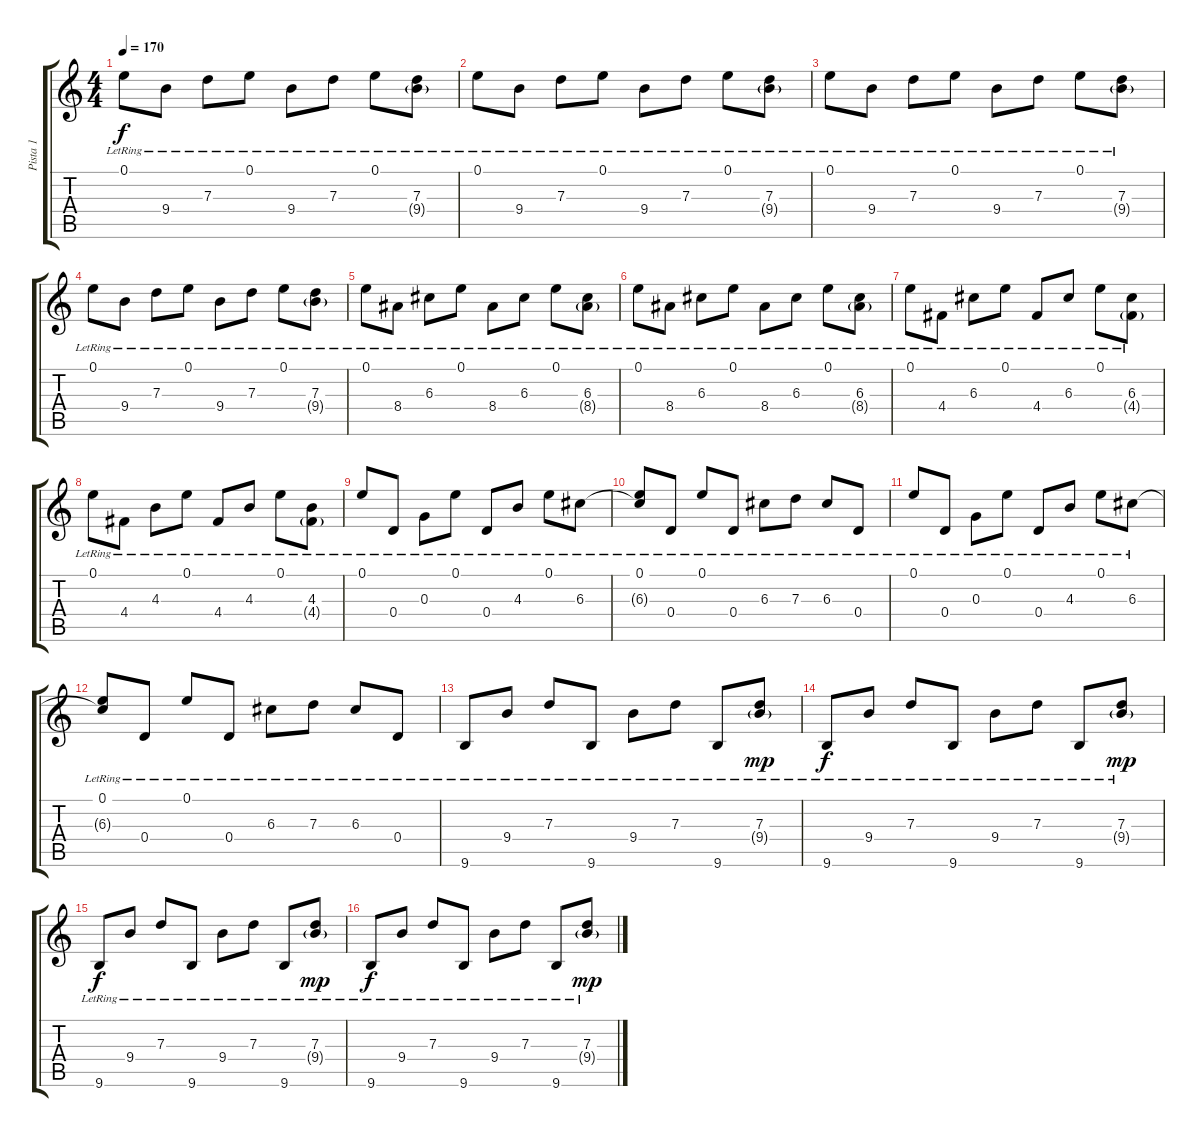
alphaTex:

\track ("Pista 1" "Pista 1") {instrument acousticguitarsteel}
\staff {score tabs}
\tuning (E4 B3 G3 D3 A2 D2) {hide}
\ts (4 4)
\tempo 170
\clef g2
\ks c
0.1{lr}.8{dy f} 9.4{lr}.8 7.3{lr}.8 0.1{lr}.8 9.4{lr}.8 7.3{lr}.8 0.1{lr}.8 (7.3{lr} 9.4{g lr}).8 |
0.1{lr}.8 9.4{lr}.8 7.3{lr}.8 0.1{lr}.8 9.4{lr}.8 7.3{lr}.8 0.1{lr}.8 (7.3{lr} 9.4{g lr}).8 |
0.1{lr}.8 9.4{lr}.8 7.3{lr}.8 0.1{lr}.8 9.4{lr}.8 7.3{lr}.8 0.1{lr}.8 (7.3{lr} 9.4{g lr}).8 |
0.1{lr}.8 9.4{lr}.8 7.3{lr}.8 0.1{lr}.8 9.4{lr}.8 7.3{lr}.8 0.1{lr}.8 (7.3{lr} 9.4{g lr}).8 |
0.1{lr}.8 8.4{lr}.8 6.3{lr}.8 0.1{lr}.8 8.4{lr}.8 6.3{lr}.8 0.1{lr}.8 (6.3{lr} 8.4{g lr}).8 |
0.1{lr}.8 8.4{lr}.8 6.3{lr}.8 0.1{lr}.8 8.4{lr}.8 6.3{lr}.8 0.1{lr}.8 (6.3{lr} 8.4{g lr}).8 |
0.1{lr}.8 4.4{lr}.8 6.3{lr}.8 0.1{lr}.8 4.4{lr}.8 6.3{lr}.8 0.1{lr}.8 (6.3{lr} 4.4{g lr}).8 |
0.1{lr}.8 4.4{lr}.8 4.3{lr}.8 0.1{lr}.8 4.4{lr}.8 4.3{lr}.8 0.1{lr}.8 (4.3{lr} 4.4{g lr}).8 |
0.1{lr}.8 0.4{lr}.8 0.3{lr}.8 0.1{lr}.8 0.4{lr}.8 4.3{lr}.8 0.1{lr}.8 6.3{lr}.8 |
(0.1{lr} 6.3{t}).8 0.4{lr}.8 0.1{lr}.8 0.4{lr}.8 6.3{lr}.8 7.3{lr}.8 6.3{lr}.8 0.4{lr}.8 |
0.1{lr}.8 0.4{lr}.8 0.3{lr}.8 0.1{lr}.8 0.4{lr}.8 4.3{lr}.8 0.1{lr}.8 6.3{lr}.8 |
(0.1{lr} 6.3{t}).8 0.4{lr}.8 0.1{lr}.8 0.4{lr}.8 6.3{lr}.8 7.3{lr}.8 6.3{lr}.8 0.4{lr}.8 |
9.6{lr}.8 9.4{lr}.8 7.3{lr}.8 9.6{lr}.8 9.4{lr}.8 7.3{lr}.8 9.6{lr}.8 (7.3{lr} 9.4{g lr}).8{dy mp} |
9.6{lr}.8{dy f} 9.4{lr}.8 7.3{lr}.8 9.6{lr}.8 9.4{lr}.8 7.3{lr}.8 9.6{lr}.8 (7.3{lr} 9.4{g lr}).8{dy mp} |
9.6{lr}.8{dy f} 9.4{lr}.8 7.3{lr}.8 9.6{lr}.8 9.4{lr}.8 7.3{lr}.8 9.6{lr}.8 (7.3{lr} 9.4{g lr}).8{dy mp} |
9.6{lr}.8{dy f} 9.4{lr}.8 7.3{lr}.8 9.6{lr}.8 9.4{lr}.8 7.3{lr}.8 9.6{lr}.8 (7.3{lr} 9.4{g lr}).8{dy mp}
